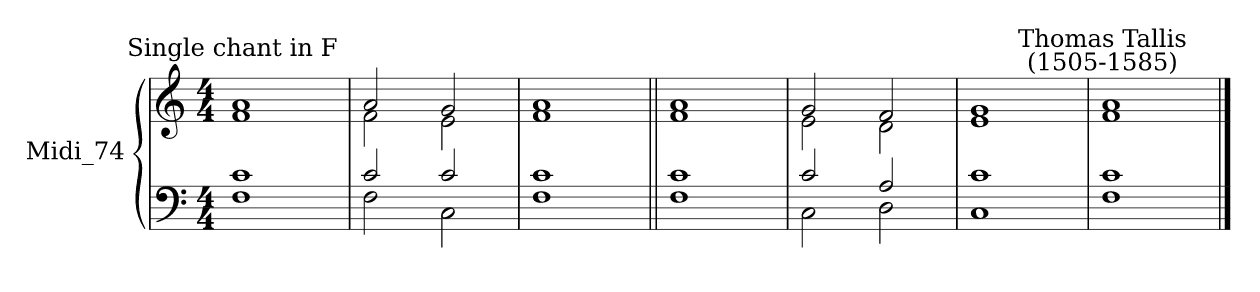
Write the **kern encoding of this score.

**kern	**kern
*part2	*part1
*staff2	*staff1
*I"Midi_74	*I"Midi_74
*clefF4	*clefG2
*k[]	*k[]
*C:	*C:
*M4/4	*M4/4
=1	=1
*^	*^
!	!	!LO:TX:a:cj:t=Single chant in F	!
1c/	1F\	1a\	1f\
=2	=2	=2	=2
2c/	2F\	2a/	2f\
2c/	2C\	2g/	2e\
=3	=3	=3	=3
1c/	1F\	1a/	1f\
=4||	=4||	=4||	=4||
1c/	1F\	1a/	1f/
=5	=5	=5	=5
2c/	2C\	2g/	2e\
2A/	2D\	2f/	2d\
=6	=6	=6	=6
1c/	1C\	1g/	1e\
=7	=7	=7	=7
!	!	!LO:TX:a:cj:t=Thomas Tallis\n(1505-1585)	!
1c/	1F\	1a/	1f\
*v	*v	*	*
*	*v	*v
==	==
*-	*-
